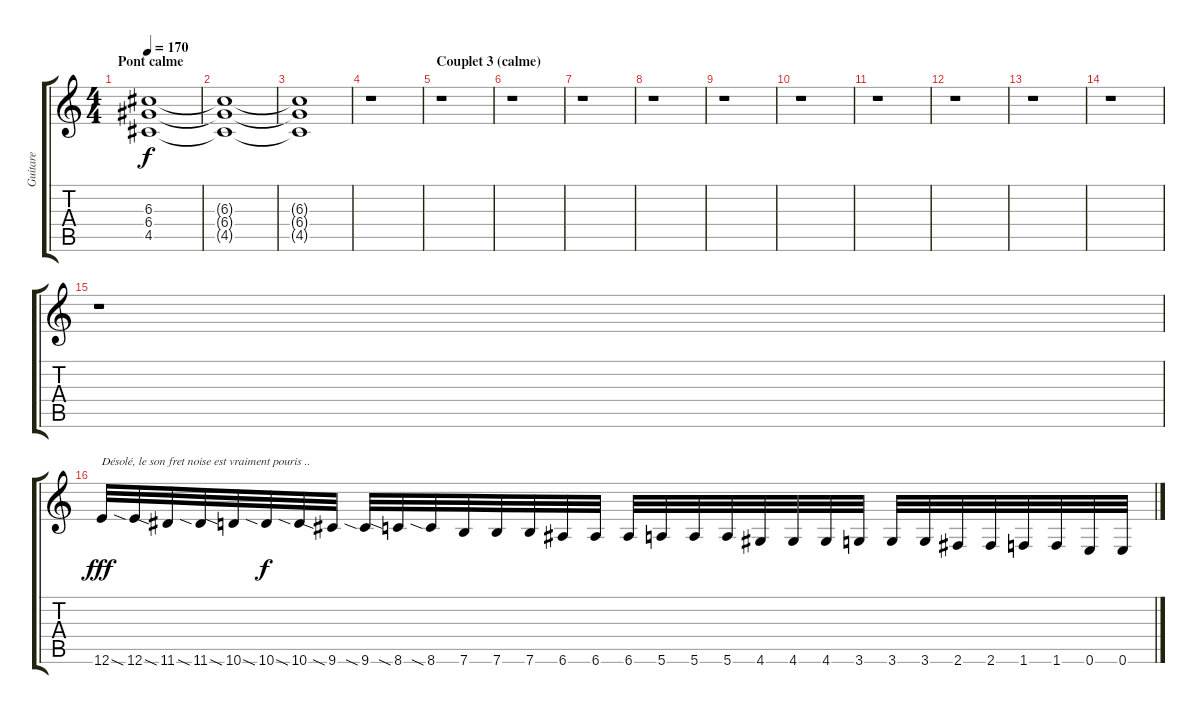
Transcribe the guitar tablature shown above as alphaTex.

\track ("Guitare" "Guitare") {instrument overdrivenguitar}
\staff {score tabs}
\tuning (E4 B3 G3 D3 A2 E2) {hide}
\ts (4 4)
\section ("" "Pont calme")
\tempo 170
\clef g2
\ks c
(6.3 6.4 4.5).1{dy f} |
(6.3{t} 6.4{t} 4.5{t}).1{volume 3} |
(6.3{t} 6.4{t} 4.5{t}).1 |
r.1 |
\section ("" "Couplet 3 (calme)")
r.1 |
r.1 |
r.1 |
r.1 |
r.1 |
r.1 |
r.1 |
r.1 |
r.1 |
r.1 |
r.1 |
12.6.32{txt "Désolé, le son fret noise est vraiment pouris .." dy fff volume 16 instrument guitarfretnoise} 12.6{sia}.32 11.6{sia}.32 11.6{sia}.32 10.6{sia}.32 10.6{sia}.32{dy f} 10.6{sia}.32 9.6{sia}.32 9.6{sia}.32 8.6{sia}.32 8.6{sia}.32 7.6.32 7.6.32 7.6.32 6.6.32 6.6.32 6.6.32 5.6.32 5.6.32 5.6.32 4.6.32 4.6.32 4.6.32 3.6.32 3.6.32 3.6.32 2.6.32 2.6.32 1.6.32 1.6.32 0.6.32 0.6.32
